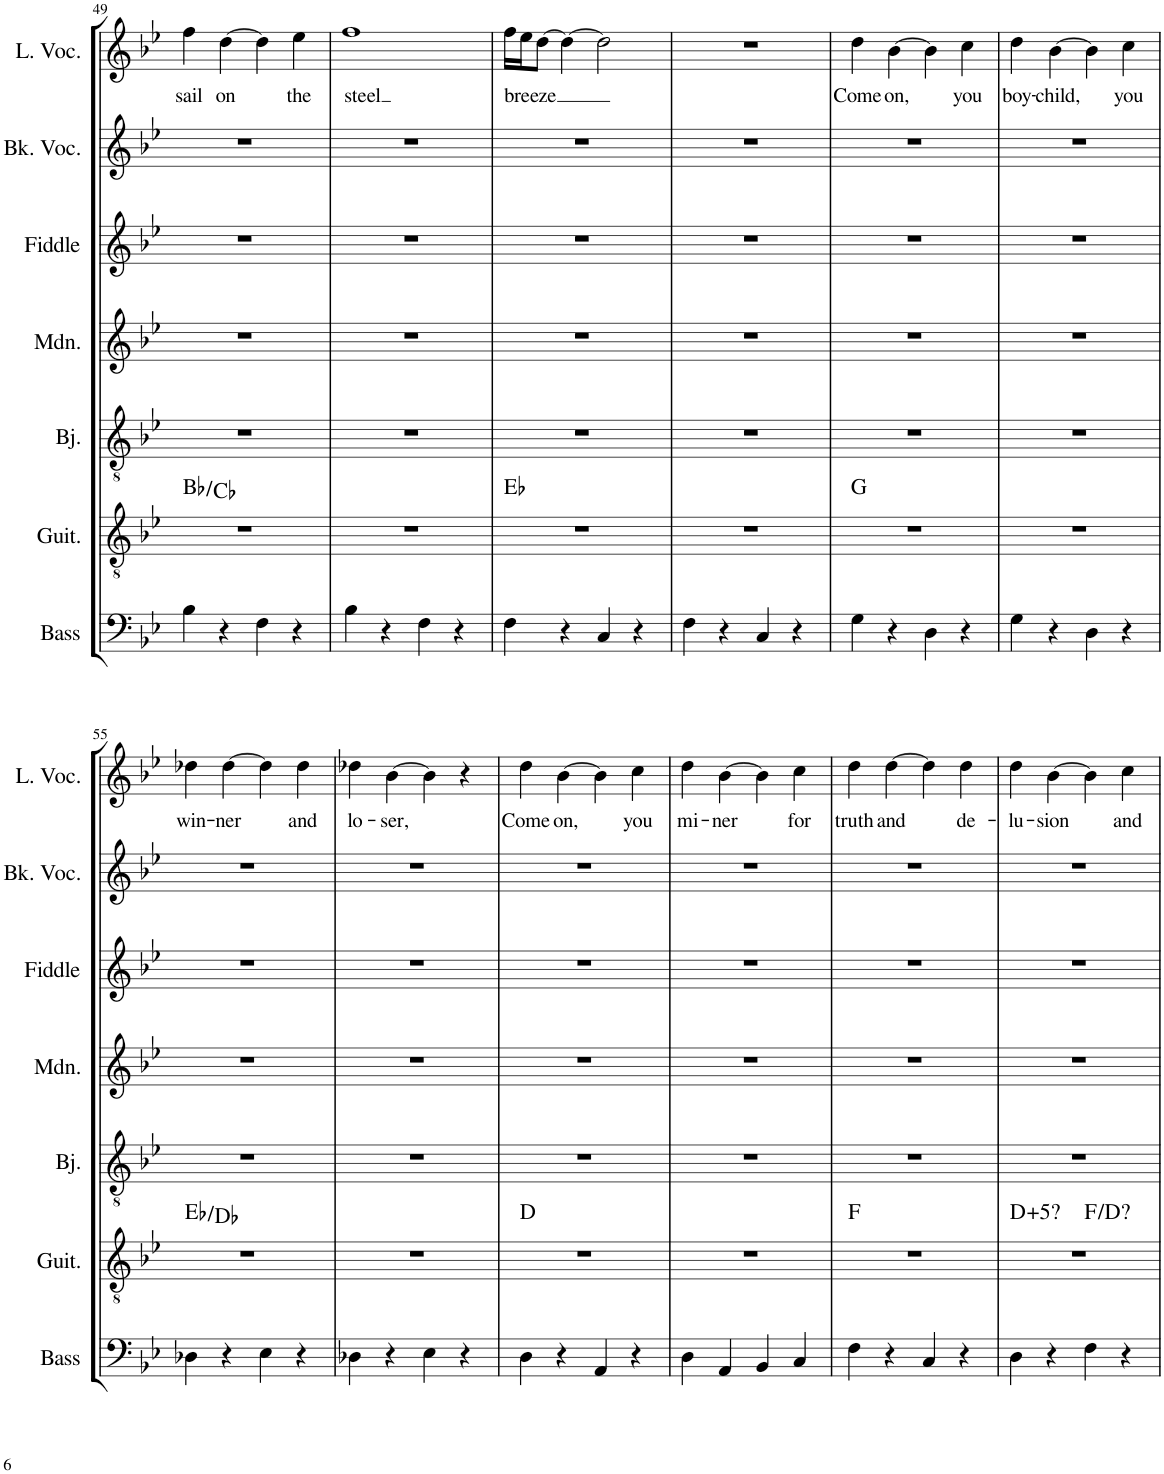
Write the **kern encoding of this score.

**kern	**kern	**harte	**kern	**kern	**kern	**kern	**kern	**text
*part7	*part6	*part6	*part5	*part4	*part3	*part2	*part1	*part1
*staff7	*staff6	*	*staff5	*staff4	*staff3	*staff2	*staff1	*staff1
*I"Bass	*I"Guitar	*	*I"Banjo	*I"Mandolin	*I"Fiddle	*I"Backing Vocals	*I"Lead Vocals	*
*I'Bass	*I'Guit.	*	*I'Bj.	*I'Mdn.	*I'Fiddle	*I'Bk. Voc.	*I'L. Voc.	*
!!LO:PB:g=z
*clefF4	*clefGv2	*	*clefGv2	*clefG2	*clefG2	*clefG2	*clefG2	*
*Trd7c12	*	*	*Trd7c12	*	*	*	*	*
*k[b-e-]	*k[b-e-]	*	*k[b-e-]	*k[b-e-]	*k[b-e-]	*k[b-e-]	*k[b-e-]	*
*M2/2	*M2/2	*	*M2/2	*M2/2	*M2/2	*M2/2	*M2/2	*
*met(c|)	*met(c|)	*	*met(c|)	*met(c|)	*met(c|)	*met(c|)	*met(c|)	*
=49	=49	=49	=49	=49	=49	=49	=49	=49
!	!	!	!	!	!	!	!	!LO:LY:b
4B-\	1r	Bb:maj/b2	1r	1r	1r	1r	4ff\	sail
!	!	!	!	!	!	!	!	!LO:LY:b
4r	.	.	.	.	.	.	[4dd\	on
4F\	.	.	.	.	.	.	4dd\]	.
!	!	!	!	!	!	!	!	!LO:LY:b
4r	.	.	.	.	.	.	4ee-\	the
=50	=50	=50	=50	=50	=50	=50	=50	=50
!	!	!	!	!	!	!	!	!LO:LY:b
4B-\	1r	.	1r	1r	1r	1r	1ff	steel
4r	.	.	.	.	.	.	.	.
4F\	.	.	.	.	.	.	.	.
4r	.	.	.	.	.	.	.	.
=51	=51	=51	=51	=51	=51	=51	=51	=51
!	!	!	!	!	!	!	!	!LO:LY:b
4F\	1r	Eb:maj	1r	1r	1r	1r	16ff\LL	breeze
.	.	.	.	.	.	.	16ee-\J	.
.	.	.	.	.	.	.	[8dd\J	.
4r	.	.	.	.	.	.	4dd\_	.
4C/	.	.	.	.	.	.	2dd\]	.
4r	.	.	.	.	.	.	.	.
=52	=52	=52	=52	=52	=52	=52	=52	=52
4F\	1r	.	1r	1r	1r	1r	1r	.
4r	.	.	.	.	.	.	.	.
4C/	.	.	.	.	.	.	.	.
4r	.	.	.	.	.	.	.	.
=53	=53	=53	=53	=53	=53	=53	=53	=53
!	!	!	!	!	!	!	!	!LO:LY:b
4G\	1r	G:maj	1r	1r	1r	1r	4dd\	Come
!	!	!	!	!	!	!	!	!LO:LY:b
4r	.	.	.	.	.	.	[4b-\	on,
4D\	.	.	.	.	.	.	4b-\]	.
!	!	!	!	!	!	!	!	!LO:LY:b
4r	.	.	.	.	.	.	4cc\	you
=54	=54	=54	=54	=54	=54	=54	=54	=54
!	!	!	!	!	!	!	!	!LO:LY:b
4G\	1r	.	1r	1r	1r	1r	4dd\	boy-
!	!	!	!	!	!	!	!	!LO:LY:b
4r	.	.	.	.	.	.	[4b-\	-child,
4D\	.	.	.	.	.	.	4b-\]	.
!	!	!	!	!	!	!	!	!LO:LY:b
4r	.	.	.	.	.	.	4cc\	you
!!LO:LB:g=z
=55	=55	=55	=55	=55	=55	=55	=55	=55
!	!	!	!	!	!	!	!	!LO:LY:b
4D-X\	1r	Eb:maj/b7	1r	1r	1r	1r	4dd-X\	win-
!	!	!	!	!	!	!	!	!LO:LY:b
4r	.	.	.	.	.	.	[4dd-\	-ner
4E-\	.	.	.	.	.	.	4dd-\]	.
!	!	!	!	!	!	!	!	!LO:LY:b
4r	.	.	.	.	.	.	4dd-\	and
=56	=56	=56	=56	=56	=56	=56	=56	=56
!	!	!	!	!	!	!	!	!LO:LY:b
4D-X\	1r	.	1r	1r	1r	1r	4dd-X\	lo-
!	!	!	!	!	!	!	!	!LO:LY:b
4r	.	.	.	.	.	.	[4b-\	-ser,
4E-\	.	.	.	.	.	.	4b-\]	.
4r	.	.	.	.	.	.	4r	.
=57	=57	=57	=57	=57	=57	=57	=57	=57
!	!	!	!	!	!	!	!	!LO:LY:b
4D\	1r	D:maj	1r	1r	1r	1r	4dd\	Come
!	!	!	!	!	!	!	!	!LO:LY:b
4r	.	.	.	.	.	.	[4b-\	on,
4AA/	.	.	.	.	.	.	4b-\]	.
!	!	!	!	!	!	!	!	!LO:LY:b
4r	.	.	.	.	.	.	4cc\	you
=58	=58	=58	=58	=58	=58	=58	=58	=58
!	!	!	!	!	!	!	!	!LO:LY:b
4D\	1r	.	1r	1r	1r	1r	4dd\	mi-
!	!	!	!	!	!	!	!	!LO:LY:b
4AA/	.	.	.	.	.	.	[4b-\	-ner
4BB-/	.	.	.	.	.	.	4b-\]	.
!	!	!	!	!	!	!	!	!LO:LY:b
4C/	.	.	.	.	.	.	4cc\	for
=59	=59	=59	=59	=59	=59	=59	=59	=59
!	!	!	!	!	!	!	!	!LO:LY:b
4F\	1r	F:maj	1r	1r	1r	1r	4dd\	truth
!	!	!	!	!	!	!	!	!LO:LY:b
4r	.	.	.	.	.	.	[4dd\	and
4C/	.	.	.	.	.	.	4dd\]	.
!	!	!	!	!	!	!	!	!LO:LY:b
4r	.	.	.	.	.	.	4dd\	de-
=60	=60	=60	=60	=60	=60	=60	=60	=60
!	!	!LO:H:kt=5	!	!	!	!	!	!LO:LY:b
*	*^	*	*	*	*	*	*	*
4D\	1r	2ryy	D:(1,5)	1r	1r	1r	1r	4dd\	-lu-
!	!	!	!	!	!	!	!	!	!LO:LY:b
4r	.	.	.	.	.	.	.	[4b-\	-sion
4F\	.	2ryy	F:maj	.	.	.	.	4b-\]	.
!	!	!	!	!	!	!	!	!	!LO:LY:b
4r	.	.	.	.	.	.	.	4cc\	and
*	*v	*v	*	*	*	*	*	*	*
=	=	=	=	=	=	=	=	=
*-	*-	*-	*-	*-	*-	*-	*-	*-
